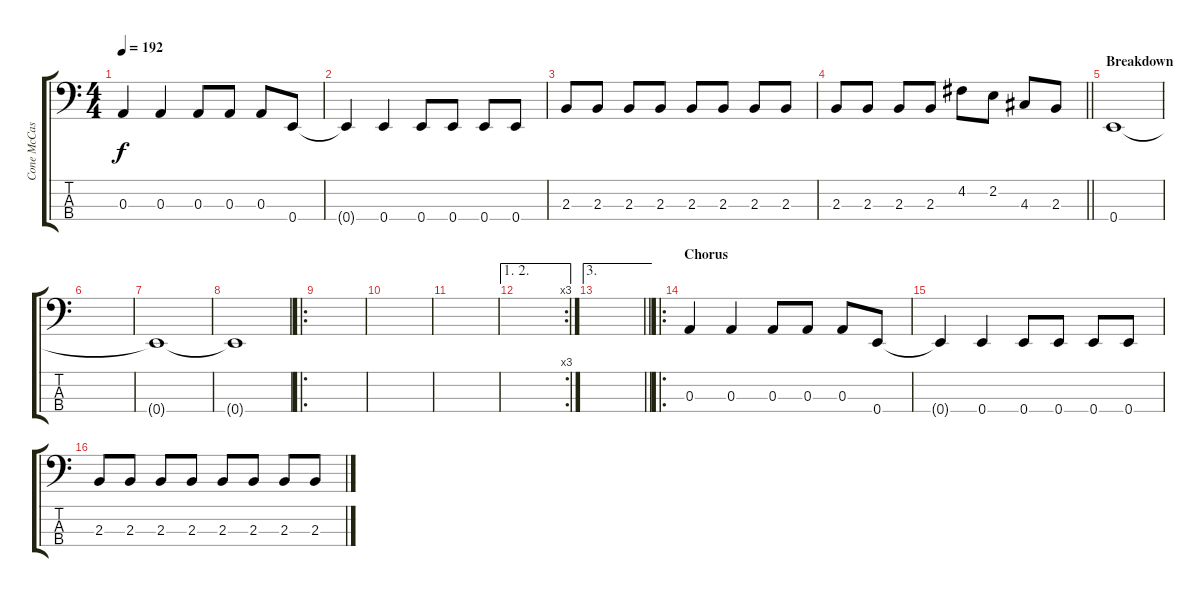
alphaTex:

\track ("Cone McCaslin (Bass)" "Cone McCas") {instrument electricbassfinger}
\staff {score tabs}
\tuning (G2 D2 A1 E1) {hide}
\ts (4 4)
\tempo 192
\clef f4
\ks c
0.3.4{dy f} 0.3.4 0.3.8 0.3.8 0.3.8 0.4.8 |
0.4{t}.4 0.4.4 0.4.8 0.4.8 0.4.8 0.4.8 |
2.3.8 2.3.8 2.3.8 2.3.8 2.3.8 2.3.8 2.3.8 2.3.8 |
\barLineRight lightlight
2.3.8 2.3.8 2.3.8 2.3.8 4.2.8 2.2.8 4.3.8 2.3.8 |
\section ("" "Breakdown")
0.4.1 |
|
0.4{t}.1 |
0.4{t}.1 |
\ro
|
|
|
\ae (1 2)
\rc 3
|
\ae 3
\barLineRight lightlight
|
\ro
\section ("" "Chorus")
0.3.4 0.3.4 0.3.8 0.3.8 0.3.8 0.4.8 |
0.4{t}.4 0.4.4 0.4.8 0.4.8 0.4.8 0.4.8 |
2.3.8 2.3.8 2.3.8 2.3.8 2.3.8 2.3.8 2.3.8 2.3.8
